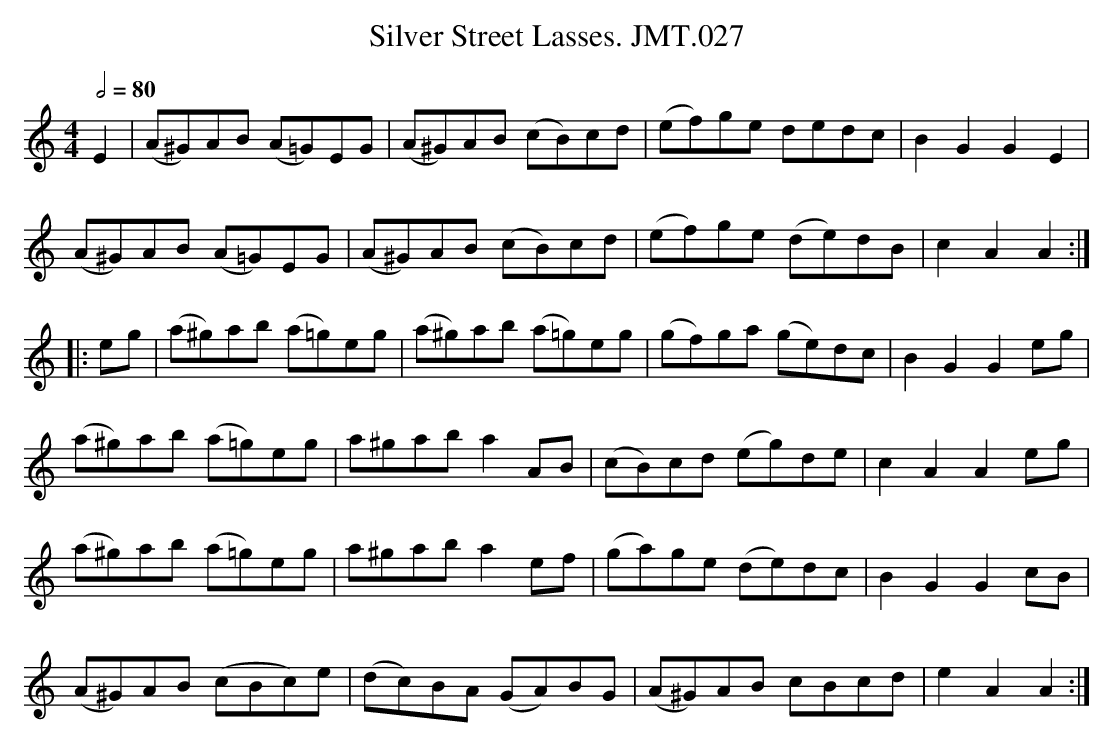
X:1
T:Silver Street Lasses. JMT.027
M:4/4
L:1/8
Q:1/2=80
K:Am
E2|(A^G)AB (A=G)EG|(A^G)AB (cB)cd|(ef)ge dedc|B2G2G2E2|
(A^G)AB (A=G)EG|(A^G)AB (cB)cd|(ef)ge (de)dB|c2A2A2:|
|:eg|(a^g)ab (a=g)eg|(a^g)ab (a=g)eg|(gf)ga (ge)dc|B2G2G2eg|
(a^g)ab (a=g)eg|a^gaba2AB|(cB)cd (eg)de|c2A2A2eg|
(a^g)ab (a=g)eg|a^gaba2ef|(ga)ge (de)dc|B2G2G2cB|
(A^G)AB (cBc)e|(dc)BA (GA)BG|(A^G)AB cBcd|e2A2A2:|
